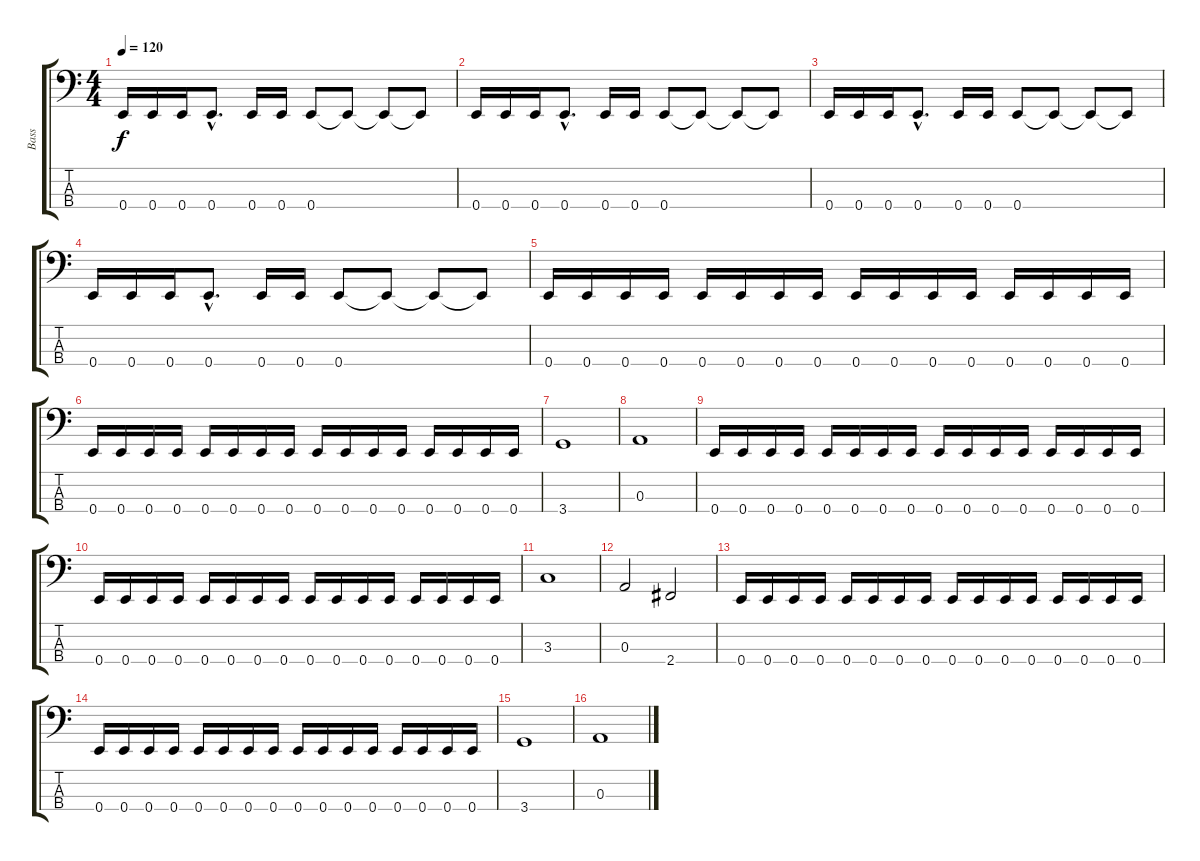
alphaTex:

\track ("Bass" "Bass") {instrument electricbasspick}
\staff {score tabs}
\tuning (G2 D2 A1 E1) {hide}
\ts (4 4)
\tempo 120
\clef f4
\ks c
0.4.16{dy f} 0.4.16 0.4.16 0.4{hac}.8{d} 0.4.16 0.4.16 0.4.8 0.4{t}.8 0.4{t}.8 0.4{t}.8 |
0.4.16 0.4.16 0.4.16 0.4{hac}.8{d} 0.4.16 0.4.16 0.4.8 0.4{t}.8 0.4{t}.8 0.4{t}.8 |
0.4.16 0.4.16 0.4.16 0.4{hac}.8{d} 0.4.16 0.4.16 0.4.8 0.4{t}.8 0.4{t}.8 0.4{t}.8 |
0.4.16 0.4.16 0.4.16 0.4{hac}.8{d} 0.4.16 0.4.16 0.4.8 0.4{t}.8 0.4{t}.8 0.4{t}.8 |
0.4.16 0.4.16 0.4.16 0.4.16 0.4.16 0.4.16 0.4.16 0.4.16 0.4.16 0.4.16 0.4.16 0.4.16 0.4.16 0.4.16 0.4.16 0.4.16 |
0.4.16 0.4.16 0.4.16 0.4.16 0.4.16 0.4.16 0.4.16 0.4.16 0.4.16 0.4.16 0.4.16 0.4.16 0.4.16 0.4.16 0.4.16 0.4.16 |
3.4.1 |
0.3.1 |
0.4.16 0.4.16 0.4.16 0.4.16 0.4.16 0.4.16 0.4.16 0.4.16 0.4.16 0.4.16 0.4.16 0.4.16 0.4.16 0.4.16 0.4.16 0.4.16 |
0.4.16 0.4.16 0.4.16 0.4.16 0.4.16 0.4.16 0.4.16 0.4.16 0.4.16 0.4.16 0.4.16 0.4.16 0.4.16 0.4.16 0.4.16 0.4.16 |
3.3.1 |
0.3.2 2.4.2 |
0.4.16 0.4.16 0.4.16 0.4.16 0.4.16 0.4.16 0.4.16 0.4.16 0.4.16 0.4.16 0.4.16 0.4.16 0.4.16 0.4.16 0.4.16 0.4.16 |
0.4.16 0.4.16 0.4.16 0.4.16 0.4.16 0.4.16 0.4.16 0.4.16 0.4.16 0.4.16 0.4.16 0.4.16 0.4.16 0.4.16 0.4.16 0.4.16 |
3.4.1 |
0.3.1
